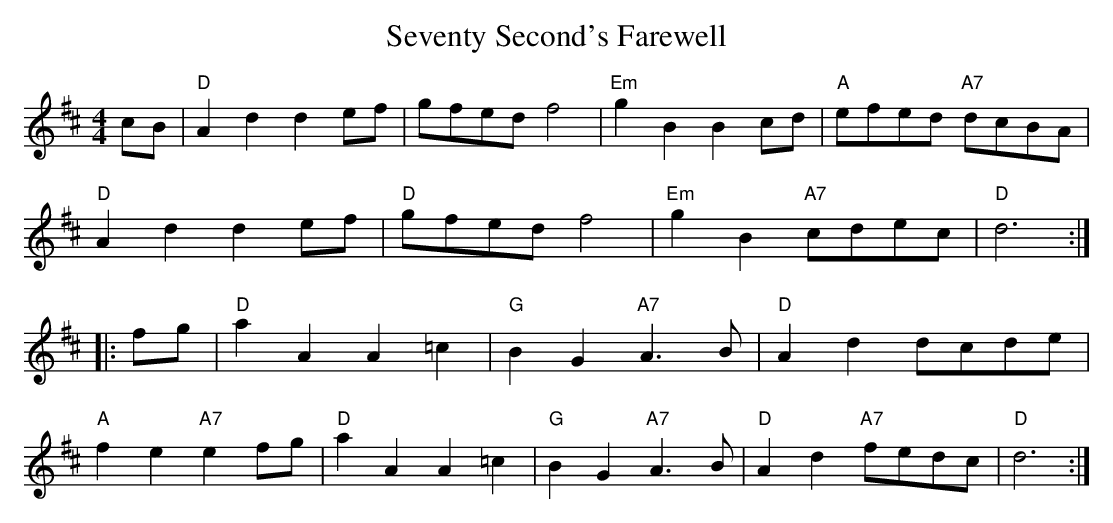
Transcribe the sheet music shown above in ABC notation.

X:1
T:Seventy Second's Farewell
M:4/4
L:1/4
K:D
c/2B/2|"D"Ad de/2f/2|g/2f/2e/2d/2 f2|"Em"gB Bc/2d/2|\
"A"e/2f/2e/2d/2 "A7"d/2c/2B/2A/2|
"D"Ad de/2f/2|"D"g/2f/2e/2d/2 f2|"Em"gB "A7"c/2d/2e/2c/2|"D"d3:|
|:f/2g/2|"D"aA A=c|"G"BG "A7"A3/2B/2|"D"Ad d/2c/2d/2e/2|
"A"fe "A7"ef/2g/2|"D"aA A=c|"G"BG "A7"A3/2B/2|"D"Ad "A7"f/2e/2d/2c/2|"D"d3:|
